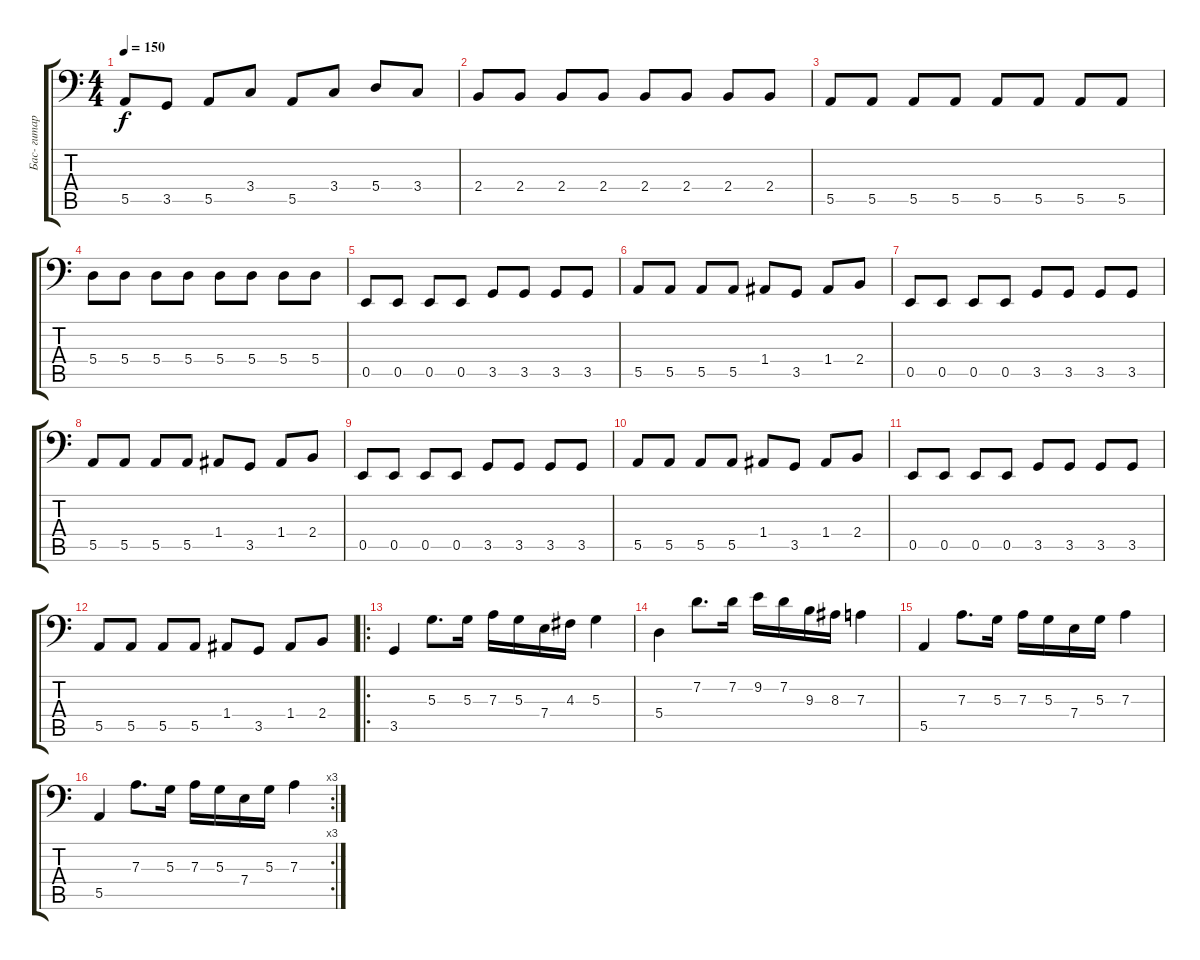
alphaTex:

\track ("Бас- гитара" "Бас- гитар") {instrument electricbassfinger}
\staff {score tabs}
\tuning (C3 G2 D2 A1 E1 B0) {hide}
\ts (4 4)
\tempo 150
\clef f4
\ks c
5.5.8{dy f} 3.5.8 5.5.8 3.4.8 5.5.8 3.4.8 5.4.8 3.4.8 |
2.4.8 2.4.8 2.4.8 2.4.8 2.4.8 2.4.8 2.4.8 2.4.8 |
5.5.8 5.5.8 5.5.8 5.5.8 5.5.8 5.5.8 5.5.8 5.5.8 |
5.4.8 5.4.8 5.4.8 5.4.8 5.4.8 5.4.8 5.4.8 5.4.8 |
0.5.8 0.5.8 0.5.8 0.5.8 3.5.8 3.5.8 3.5.8 3.5.8 |
5.5.8 5.5.8 5.5.8 5.5.8 1.4.8 3.5.8 1.4.8 2.4.8 |
0.5.8 0.5.8 0.5.8 0.5.8 3.5.8 3.5.8 3.5.8 3.5.8 |
5.5.8 5.5.8 5.5.8 5.5.8 1.4.8 3.5.8 1.4.8 2.4.8 |
0.5.8 0.5.8 0.5.8 0.5.8 3.5.8 3.5.8 3.5.8 3.5.8 |
5.5.8 5.5.8 5.5.8 5.5.8 1.4.8 3.5.8 1.4.8 2.4.8 |
0.5.8 0.5.8 0.5.8 0.5.8 3.5.8 3.5.8 3.5.8 3.5.8 |
5.5.8 5.5.8 5.5.8 5.5.8 1.4.8 3.5.8 1.4.8 2.4.8 |
\ro
3.5.4 5.3.8{d} 5.3.16 7.3.16 5.3.16 7.4.16 4.3.16 5.3.4 |
5.4.4 7.2.8{d} 7.2.16 9.2.16 7.2.16 9.3.16 8.3.16 7.3.4 |
5.5.4 7.3.8{d} 5.3.16 7.3.16 5.3.16 7.4.16 5.3.16 7.3.4 |
\rc 3
5.5.4 7.3.8{d} 5.3.16 7.3.16 5.3.16 7.4.16 5.3.16 7.3.4
